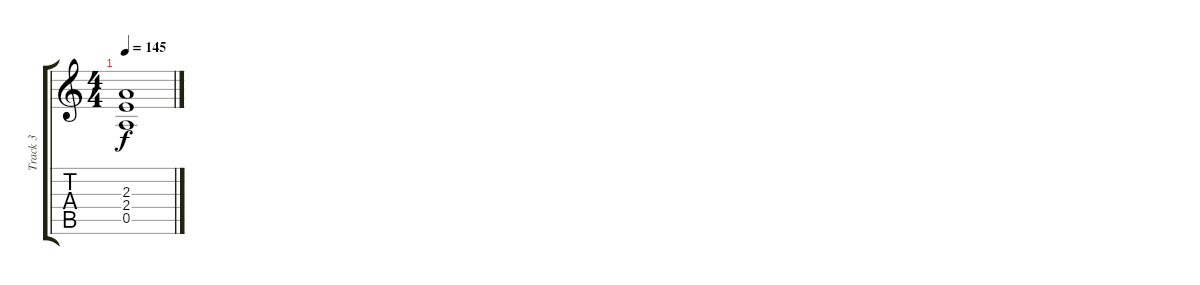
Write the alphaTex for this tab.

\track ("Track 3" "Track 3") {instrument distortionguitar}
\staff {score tabs}
\tuning (E4 B3 G3 D3 A2 E2) {hide}
\ts (4 4)
\tempo 145
\clef g2
\ks c
(2.3 2.4 0.5).1{dy f}
